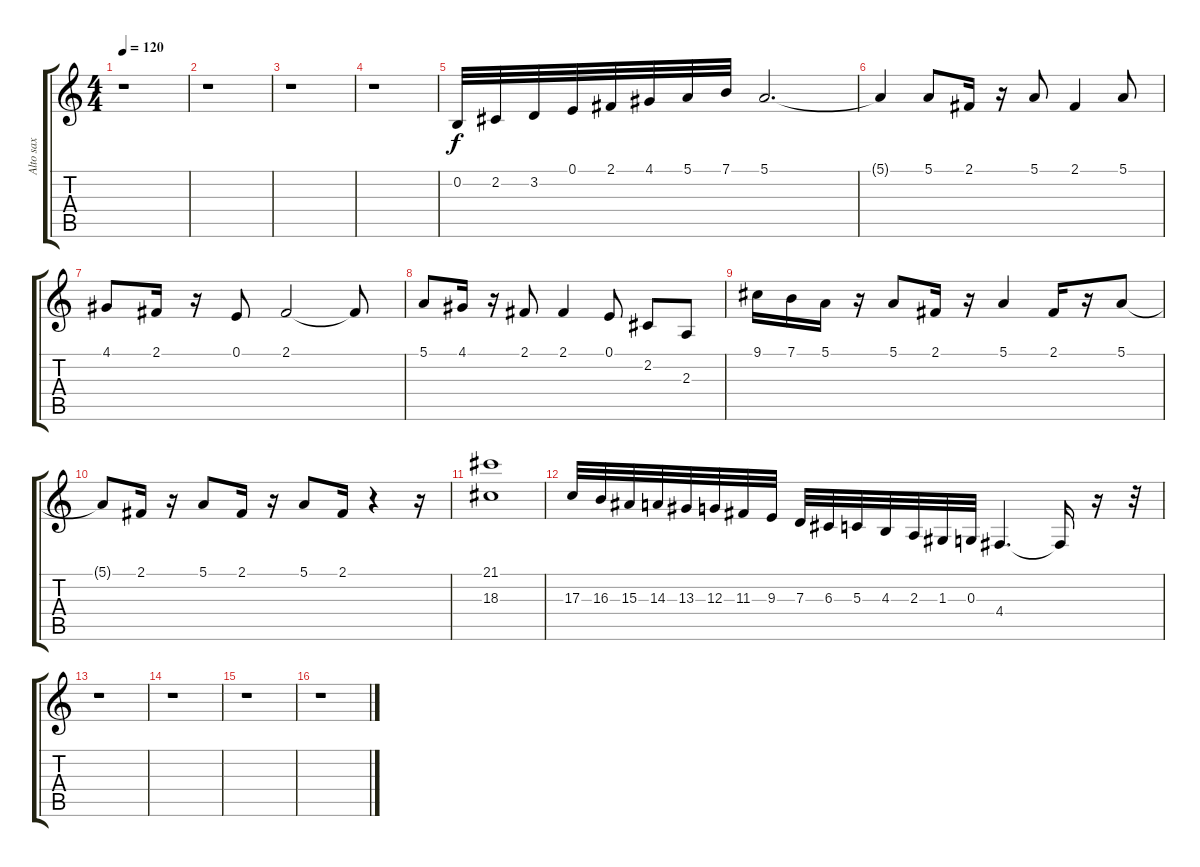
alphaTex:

\track ("Alto sax            " "Alto sax  ") {instrument altosax}
\staff {score tabs}
\tuning (E4 B3 G3 D3 A2 E2) {hide}
\ts (4 4)
\tempo 120
\clef g2
\ks c
r.1{dy f} |
r.1 |
r.1 |
r.1 |
0.2.32 2.2.32 3.2.32 0.1.32 2.1.32 4.1.32 5.1.32 7.1.32 5.1.2{d} |
5.1{t}.4 5.1.8 2.1.16 r.16 5.1.8 2.1.4 5.1.8 |
4.1.8 2.1.16 r.16 0.1.8 2.1.2 2.1{t}.8 |
5.1.8 4.1.16 r.16 2.1.8 2.1.4 0.1.8 2.2.8 2.3.8 |
9.1.16 7.1.16 5.1.16 r.16 5.1.8 2.1.16 r.16 5.1.4 2.1.16 r.16 5.1.8 |
5.1{t}.8 2.1.16 r.16 5.1.8 2.1.16 r.16 5.1.8 2.1.16 r.4 r.16 |
(21.1 18.3).1 |
17.3.32 16.3.32 15.3.32 14.3.32 13.3.32 12.3.32 11.3.32 9.3.32 7.3.32 6.3.32 5.3.32 4.3.32 2.3.32 1.3.32 0.3.32 4.4.4{d} 4.4{t}.16 r.16 r.32 |
r.1 |
r.1 |
r.1 |
r.1
